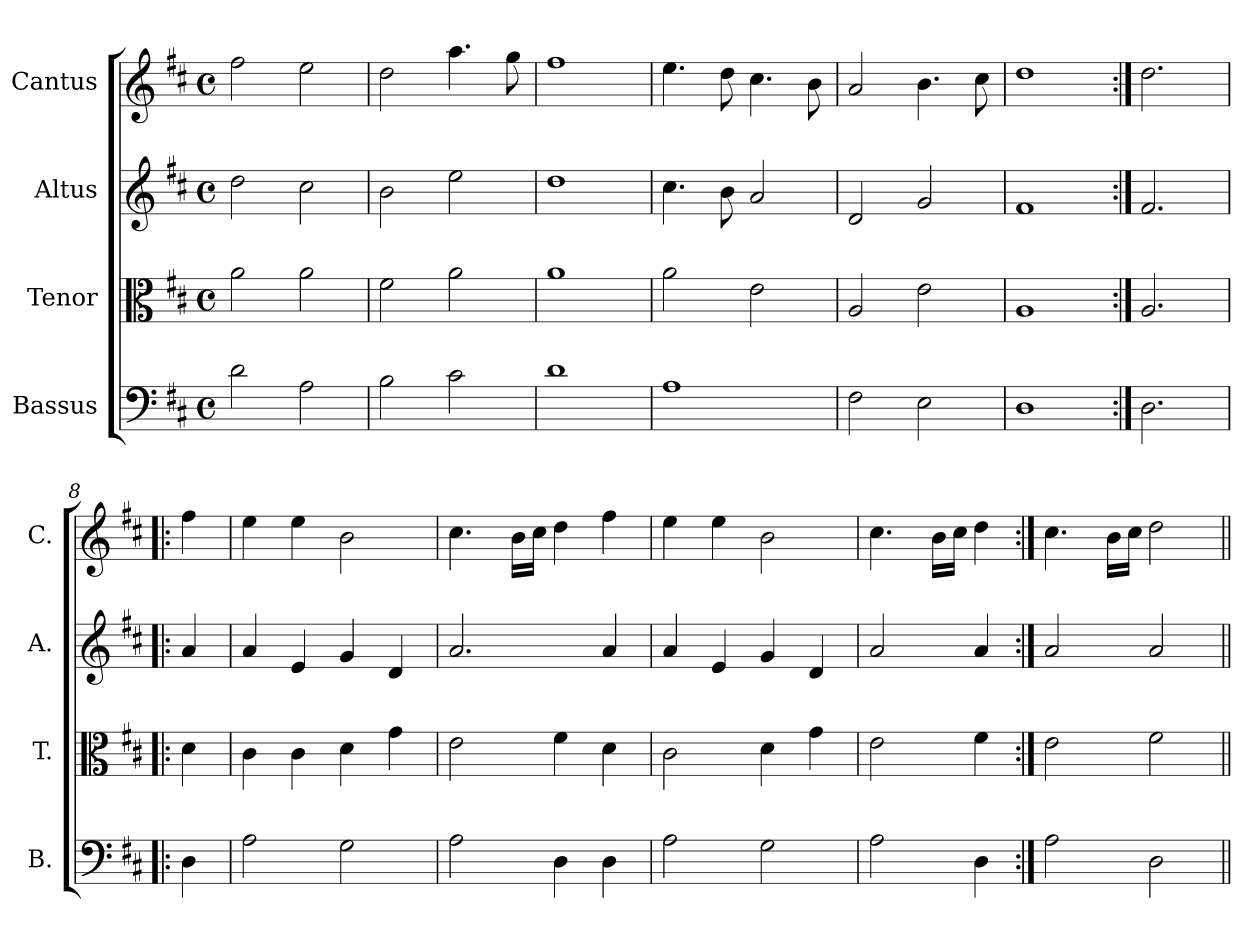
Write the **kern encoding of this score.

**kern	**kern	**kern	**kern
*part4	*part3	*part2	*part1
*staff4	*staff3	*staff2	*staff1
*I"Bassus	*I"Tenor	*I"Altus	*I"Cantus
*I'B.	*I'T.	*I'A.	*I'C.
*clefF4	*clefC3	*clefG2	*clefG2
*k[f#c#]	*k[f#c#]	*k[f#c#]	*k[f#c#]
*D:	*D:	*D:	*D:
*M4/4	*M4/4	*M4/4	*M4/4
*met(c)	*met(c)	*met(c)	*met(c)
=1	=1	=1	=1
2d\	2a\	2dd\	2ff#\
2A\	2a\	2cc#\	2ee\
=2	=2	=2	=2
2B\	2f#\	2b\	2dd\
2c#\	2a\	2ee\	4.aa\
.	.	.	8gg\
=3	=3	=3	=3
1d\	1a\	1dd\	1ff#\
=4	=4	=4	=4
1A\	2a\	4.cc#\	4.ee\
.	.	8b\	8dd\
.	2e\	2a/	4.cc#\
.	.	.	8b\
=5	=5	=5	=5
2F#\	2A/	2d/	2a/
2E\	2e\	2g/	4.b\
.	.	.	8cc#\
=6	=6	=6	=6
1D\	1A/	1f#/	1dd\
=7:|!	=7:|!	=7:|!	=7:|!
2.D\	2.A/	2.f#/	2.dd\
=8!|:	=8!|:	=8!|:	=8!|:
4D\	4d\	4a/	4ff#\
=9	=9	=9	=9
2A\	4c#\	4a/	4ee\
.	4c#\	4e/	4ee\
2G\	4d\	4g/	2b\
.	4g\	4d/	.
!!LO:LB:g=z
=10	=10	=10	=10
2A\	2e\	2.a/	4.cc#\
.	.	.	16b\LL
.	.	.	16cc#\JJ
4D\	4f#\	.	4dd\
4D\	4d\	4a/	4ff#\
=11	=11	=11	=11
2A\	2c#\	4a/	4ee\
.	.	4e/	4ee\
2G\	4d\	4g/	2b\
.	4g\	4d/	.
=12	=12	=12	=12
2A\	2e\	2a/	4.cc#\
.	.	.	16b\LL
.	.	.	16cc#\JJ
4D\	4f#\	4a/	4dd\
=13:|!	=13:|!	=13:|!	=13:|!
2A\	2e\	2a/	4.cc#\
.	.	.	16b\LL
.	.	.	16cc#\JJ
2D\	2f#\	2a/	2dd\
=||	=||	=||	=||
*-	*-	*-	*-
